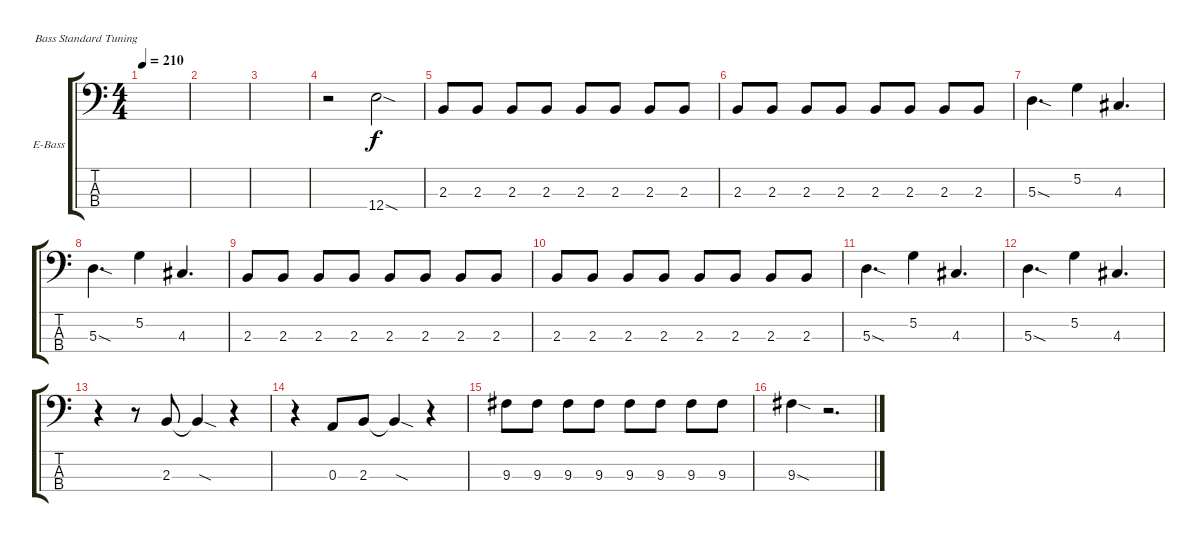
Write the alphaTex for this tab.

\defaultSystemsLayout 4
\bracketExtendMode groupsimilarinstruments
\firstSystemTrackNameOrientation horizontal
\otherSystemsTrackNameOrientation horizontal
\track ("O`Malley" "E-Bass") {instrument electricbassfinger}
\staff {score tabs}
\tuning (G2 D2 A1 E1)
\ts (4 4)
\tempo 210
\clef f4
\ks c
|
|
|
r.2 12.4{sod}.2 |
2.3.8 2.3.8 2.3.8 2.3.8 2.3.8 2.3.8 2.3.8 2.3.8 |
2.3.8 2.3.8 2.3.8 2.3.8 2.3.8 2.3.8 2.3.8 2.3.8 |
5.3{sod}.4{d} 5.2.4 4.3.4{d} |
5.3{sod}.4{d} 5.2.4 4.3.4{d} |
2.3.8 2.3.8 2.3.8 2.3.8 2.3.8 2.3.8 2.3.8 2.3.8 |
2.3.8 2.3.8 2.3.8 2.3.8 2.3.8 2.3.8 2.3.8 2.3.8 |
5.3{sod}.4{d} 5.2.4 4.3.4{d} |
5.3{sod}.4{d} 5.2.4 4.3.4{d} |
r.4 r.8 2.3.8 2.3{sod t}.4 r.4 |
r.4 0.3.8 2.3.8 2.3{sod t}.4 r.4 |
9.3.8 9.3.8 9.3.8 9.3.8 9.3.8 9.3.8 9.3.8 9.3.8 |
9.3{sod}.4 r.2{d}
